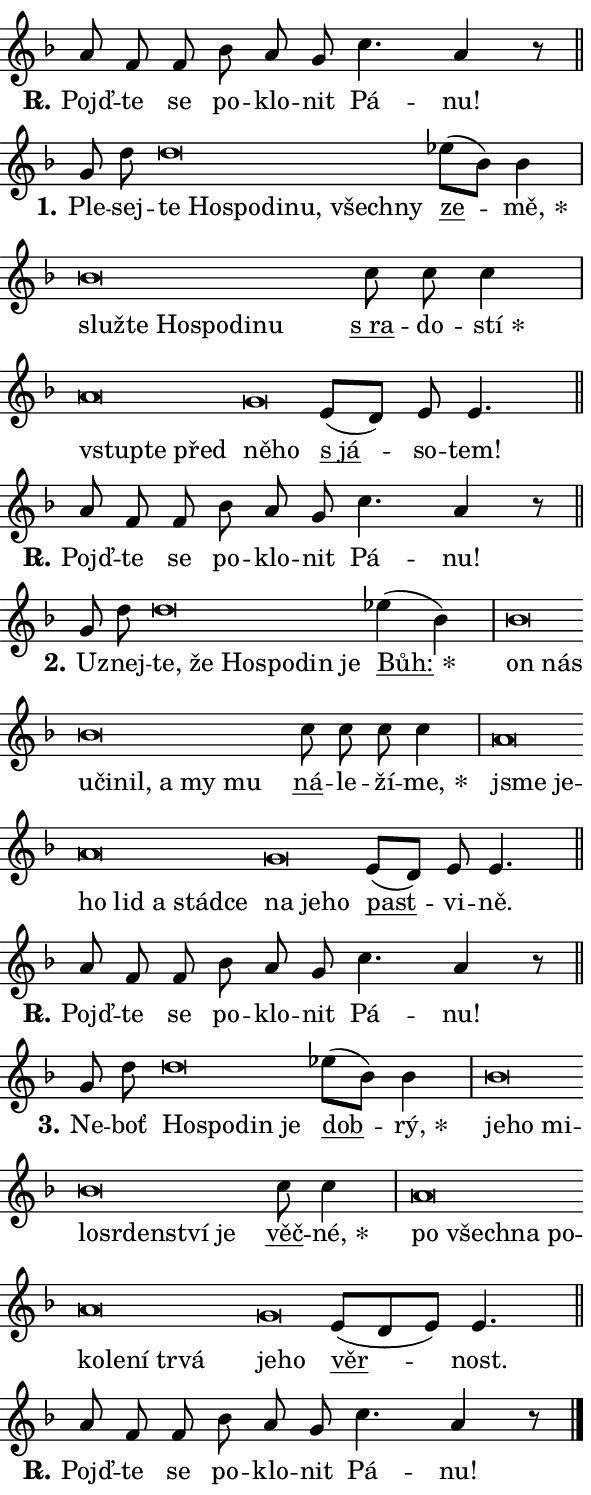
\version "2.24.0"
\header { tagline = "" }
\paper {
  indent = 0\cm
  top-margin = 0\cm
  right-margin = 0.13\cm % to fit lyric hyphens
  bottom-margin = 0\cm
  left-margin = 0\cm
  paper-width = 10\cm
  page-breaking = #ly:one-page-breaking
  system-system-spacing.basic-distance = #11
  score-system-spacing.basic-distance = #11
  ragged-last = ##f
}


%% Author: Thomas Morley
%% https://lists.gnu.org/archive/html/lilypond-user/2020-05/msg00002.html
#(define (line-position grob)
"Returns position of @var[grob} in current system:
   @code{'start}, if at first time-step
   @code{'end}, if at last time-step
   @code{'middle} otherwise
"
  (let* ((col (ly:item-get-column grob))
         (ln (ly:grob-object col 'left-neighbor))
         (rn (ly:grob-object col 'right-neighbor))
         (col-to-check-left (if (ly:grob? ln) ln col))
         (col-to-check-right (if (ly:grob? rn) rn col))
         (break-dir-left
           (and
             (ly:grob-property col-to-check-left 'non-musical #f)
             (ly:item-break-dir col-to-check-left)))
         (break-dir-right
           (and
             (ly:grob-property col-to-check-right 'non-musical #f)
             (ly:item-break-dir col-to-check-right))))
        (cond ((eqv? 1 break-dir-left) 'start)
              ((eqv? -1 break-dir-right) 'end)
              (else 'middle))))

#(define (tranparent-at-line-position vctor)
  (lambda (grob)
  "Relying on @code{line-position} select the relevant enry from @var{vctor}.
Used to determine transparency,"
    (case (line-position grob)
      ((end) (not (vector-ref vctor 0)))
      ((middle) (not (vector-ref vctor 1)))
      ((start) (not (vector-ref vctor 2))))))

noteHeadBreakVisibility =
#(define-music-function (break-visibility)(vector?)
"Makes @code{NoteHead}s transparent relying on @var{break-visibility}"
#{
  \override NoteHead.transparent =
    #(tranparent-at-line-position break-visibility)
#})

#(define delete-ledgers-for-transparent-note-heads
  (lambda (grob)
    "Reads whether a @code{NoteHead} is transparent.
If so this @code{NoteHead} is removed from @code{'note-heads} from
@var{grob}, which is supposed to be @code{LedgerLineSpanner}.
As a result ledgers are not printed for this @code{NoteHead}"
    (let* ((nhds-array (ly:grob-object grob 'note-heads))
           (nhds-list
             (if (ly:grob-array? nhds-array)
                 (ly:grob-array->list nhds-array)
                 '()))
           ;; Relies on the transparent-property being done before
           ;; Staff.LedgerLineSpanner.after-line-breaking is executed.
           ;; This is fragile ...
           (to-keep
             (remove
               (lambda (nhd)
                 (ly:grob-property nhd 'transparent #f))
               nhds-list)))
      ;; TODO find a better method to iterate over grob-arrays, similiar
      ;; to filter/remove etc for lists
      ;; For now rebuilt from scratch
      (set! (ly:grob-object grob 'note-heads)  '())
      (for-each
        (lambda (nhd)
          (ly:pointer-group-interface::add-grob grob 'note-heads nhd))
        to-keep))))

squashNotes = {
  \override NoteHead.X-extent = #'(-0.2 . 0.2)
  \override NoteHead.Y-extent = #'(-0.75 . 0)
  \override NoteHead.stencil =
    #(lambda (grob)
       (let ((pos (ly:grob-property grob 'staff-position)))
         (begin
           (if (< pos -7) (display "ERROR: Lower brevis then expected\n") (display ""))
           (if (<= pos -6) ly:text-interface::print ly:note-head::print))))
}
unSquashNotes = {
  \revert NoteHead.X-extent
  \revert NoteHead.Y-extent
  \revert NoteHead.stencil
}

hideNotes = \noteHeadBreakVisibility #begin-of-line-visible
unHideNotes = \noteHeadBreakVisibility #all-visible

% work-around for resetting accidentals
% https://lilypond.org/doc/v2.23/Documentation/notation/displaying-rhythms#unmetered-music
cadenzaMeasure = {
  \cadenzaOff
  \partial 1024 s1024
  \cadenzaOn
}

#(define-markup-command (accent layout props text) (markup?)
  "Underline accented syllable"
  (interpret-markup layout props
    #{\markup \override #'(offset . 4.3) \underline { #text }#}))

responsum = \markup \concat {
  "R" \hspace #-1.05 \path #0.1 #'((moveto 0 0.07) (lineto 0.9 0.8)) \hspace #0.05 "."
}

spaceSize = #0.6828661417322834 % exact space size for TeX Gyre Schola

\layout {
  \context {
    \Staff
    \remove "Time_signature_engraver"
    \override LedgerLineSpanner.after-line-breaking = #delete-ledgers-for-transparent-note-heads
  }
  \context {
    \Lyrics {
      \override LyricSpace.minimum-distance = \spaceSize
      \override LyricText.font-name = #"TeX Gyre Schola"
      \override LyricText.font-size = 1
      \override StanzaNumber.font-name = #"TeX Gyre Schola Bold"
      \override StanzaNumber.font-size = 1
    }
  }
  \context {
    \Score 
    \override NoteHead.text =
      #(lambda (grob) 
        (let ((pos (ly:grob-property grob 'staff-position)))
          #{\markup {
            \combine
              \halign #-0.55 \raise #(if (= pos -6) 0 0.5) \override #'(thickness . 2) \draw-line #'(3.2 . 0)
              \musicglyph "noteheads.sM1"
          }#}))
  }
}

% magnetic-lyrics.ily
%
%   written by
%     Jean Abou Samra <jean@abou-samra.fr>
%     Werner Lemberg <wl@gnu.org>
%
%   adapted by
%     Jiri Hon <jiri.hon@gmail.com>
%
% Version 2022-Apr-15

% https://www.mail-archive.com/lilypond-user@gnu.org/msg149350.html

#(define (Left_hyphen_pointer_engraver context)
   "Collect syllable-hyphen-syllable occurrences in lyrics and store
them in properties.  This engraver only looks to the left.  For
example, if the lyrics input is @code{foo -- bar}, it does the
following.

@itemize @bullet
@item
Set the @code{text} property of the @code{LyricHyphen} grob between
@q{foo} and @q{bar} to @code{foo}.

@item
Set the @code{left-hyphen} property of the @code{LyricText} grob with
text @q{foo} to the @code{LyricHyphen} grob between @q{foo} and
@q{bar}.
@end itemize

Use this auxiliary engraver in combination with the
@code{lyric-@/text::@/apply-@/magnetic-@/offset!} hook."
   (let ((hyphen #f)
         (text #f))
     (make-engraver
      (acknowledgers
       ((lyric-syllable-interface engraver grob source-engraver)
        (set! text grob)))
      (end-acknowledgers
       ((lyric-hyphen-interface engraver grob source-engraver)
        ;(when (not (grob::has-interface grob 'lyric-space-interface))
          (set! hyphen grob)));)
      ((stop-translation-timestep engraver)
       (when (and text hyphen)
         (ly:grob-set-object! text 'left-hyphen hyphen))
       (set! text #f)
       (set! hyphen #f)))))

#(define (lyric-text::apply-magnetic-offset! grob)
   "If the space between two syllables is less than the value in
property @code{LyricText@/.details@/.squash-threshold}, move the right
syllable to the left so that it gets concatenated with the left
syllable.

Use this function as a hook for
@code{LyricText@/.after-@/line-@/breaking} if the
@code{Left_@/hyphen_@/pointer_@/engraver} is active."
   (let ((hyphen (ly:grob-object grob 'left-hyphen #f)))
     (when hyphen
       (let ((left-text (ly:spanner-bound hyphen LEFT)))
         (when (grob::has-interface left-text 'lyric-syllable-interface)
           (let* ((common (ly:grob-common-refpoint grob left-text X))
                  (this-x-ext (ly:grob-extent grob common X))
                  (left-x-ext
                   (begin
                     ;; Trigger magnetism for left-text.
                     (ly:grob-property left-text 'after-line-breaking)
                     (ly:grob-extent left-text common X)))
                  ;; `delta` is the gap width between two syllables.
                  (delta (- (interval-start this-x-ext)
                            (interval-end left-x-ext)))
                  (details (ly:grob-property grob 'details))
                  (threshold (assoc-get 'squash-threshold details 0.2)))
             (when (< delta threshold)
               (let* (;; We have to manipulate the input text so that
                      ;; ligatures crossing syllable boundaries are not
                      ;; disabled.  For languages based on the Latin
                      ;; script this is essentially a beautification.
                      ;; However, for non-Western scripts it can be a
                      ;; necessity.
                      (lt (ly:grob-property left-text 'text))
                      (rt (ly:grob-property grob 'text))
                      (is-space (grob::has-interface hyphen 'lyric-space-interface))
                      (space (if is-space " " ""))
                      (extra-delta (if is-space spaceSize 0))
                      ;; Append new syllable.
                      (ltrt-space (if (and (string? lt) (string? rt))
                                (string-append lt space rt)
                                (make-concat-markup (list lt space rt))))
                      ;; Right-align `ltrt` to the right side.
                      (ltrt-space-markup (grob-interpret-markup
                               grob
                               (make-translate-markup
                                (cons (interval-length this-x-ext) 0)
                                (make-right-align-markup ltrt-space)))))
                 (begin
                   ;; Don't print `left-text`.
                   (ly:grob-set-property! left-text 'stencil #f)
                   ;; Set text and stencil (which holds all collected
                   ;; syllables so far) and shift it to the left.
                   (ly:grob-set-property! grob 'text ltrt-space)
                   (ly:grob-set-property! grob 'stencil ltrt-space-markup)
                   (ly:grob-translate-axis! grob (- (- delta extra-delta)) X))))))))))


#(define (lyric-hyphen::displace-bounds-first grob)
   ;; Make very sure this callback isn't triggered too early.
   (let ((left (ly:spanner-bound grob LEFT))
         (right (ly:spanner-bound grob RIGHT)))
     (ly:grob-property left 'after-line-breaking)
     (ly:grob-property right 'after-line-breaking)
     (ly:lyric-hyphen::print grob)))

squashThreshold = #0.4

\layout {
  \context {
    \Lyrics
    \consists #Left_hyphen_pointer_engraver
    \override LyricText.after-line-breaking =
      #lyric-text::apply-magnetic-offset!
    \override LyricHyphen.stencil = #lyric-hyphen::displace-bounds-first
    \override LyricText.details.squash-threshold = \squashThreshold
    \override LyricHyphen.minimum-distance = 0
    \override LyricHyphen.minimum-length = \squashThreshold
  }
}

squashText = \override LyricText.details.squash-threshold = 9999
unSquashText = \override LyricText.details.squash-threshold = \squashThreshold

leftText = \override LyricText.self-alignment-X = #LEFT
unLeftText = \revert LyricText.self-alignment-X

starOffset = #(lambda (grob) 
                (let ((x_offset (ly:self-alignment-interface::aligned-on-x-parent grob)))
                  (if (= x_offset 0) 0 (+ x_offset 1.2))))

star = #(define-music-function (syllable)(string?)
"Append star separator at the end of a syllable"
#{
  \once \override LyricText.X-offset = #starOffset
  \lyricmode { \markup {
    #syllable
    \override #'((font-name . "TeX Gyre Schola Bold")) \hspace #0.2 \lower #0.65 \larger "*"
  } }
#})

starAccent = #(define-music-function (syllable)(string?)
"Append star separator at the end of a syllable and make accent"
#{
  \once \override LyricText.X-offset = #starOffset
  \lyricmode { \markup {
    \accent #syllable
    \override #'((font-name . "TeX Gyre Schola Bold")) \hspace #0.2 \lower #0.65 \larger "*"
  } }
#})

breath = #(define-music-function (syllable)(string?)
"Append breathing indicator at the end of a syllable"
#{
  \lyricmode { \markup { #syllable "+" } }
#})

optionalBreath = #(define-music-function (syllable)(string?)
"Append optional breathing indicator at the end of a syllable"
#{
  \lyricmode { \markup { #syllable "(+)" } }
#})


\score {
    <<
        \new Voice = "melody" { \cadenzaOn \key f \major \relative { a'8 f f bes a g c4. a4 r8 \cadenzaMeasure \bar "||" \break } }
        \new Lyrics \lyricsto "melody" { \lyricmode { \set stanza = \responsum
Pojď -- te se po -- klo -- nit Pá -- nu! } }
    >>
    \layout {}
}

\score {
    <<
        \new Voice = "melody" { \cadenzaOn \key f \major \relative { g'8 d' \bar "" \squashNotes d\breve*1/16 \hideNotes \breve*1/16 \bar "" \breve*1/16 \bar "" \breve*1/16 \bar "" \breve*1/16 \bar "" \breve*1/16 \breve*1/16 \bar "" \unHideNotes \unSquashNotes \bar "" es8[( bes)] bes4 \cadenzaMeasure \bar "|" \squashNotes bes\breve*1/16 \hideNotes \breve*1/16 \bar "" \breve*1/16 \bar "" \breve*1/16 \bar "" \breve*1/16 \breve*1/16 \bar "" \unHideNotes \unSquashNotes \bar "" c8 c c4 \cadenzaMeasure \bar "|" \squashNotes a\breve*1/16 \hideNotes \breve*1/16 \breve*1/16 \bar "" \unHideNotes \unSquashNotes \squashNotes g\breve*1/16 \hideNotes \breve*1/16 \bar "" \unHideNotes \unSquashNotes \bar "" e8[( d)] e e4. \cadenzaMeasure \bar "||" \break } }
        \new Lyrics \lyricsto "melody" { \lyricmode { \set stanza = "1."
Ple -- sej -- \leftText te \squashText Ho -- spo -- di -- nu, všech -- ny \unLeftText \unSquashText \markup \accent ze -- \star mě, \leftText služ -- \squashText te Ho -- spo -- di -- nu \unLeftText \unSquashText \markup \accent "s ra" -- do -- \star stí \leftText vstup -- \squashText te před \unSquashText ně -- \squashText ho \unLeftText \unSquashText \markup \accent "s já" -- so -- tem! } }
    >>
    \layout {}
}

\score {
    <<
        \new Voice = "melody" { \cadenzaOn \key f \major \relative { a'8 f f bes a g c4. a4 r8 \cadenzaMeasure \bar "||" \break } }
        \new Lyrics \lyricsto "melody" { \lyricmode { \set stanza = \responsum
Pojď -- te se po -- klo -- nit Pá -- nu! } }
    >>
    \layout {}
}

\score {
    <<
        \new Voice = "melody" { \cadenzaOn \key f \major \relative { g'8 d' \bar "" \squashNotes d\breve*1/16 \hideNotes \breve*1/16 \bar "" \breve*1/16 \bar "" \breve*1/16 \bar "" \breve*1/16 \breve*1/16 \bar "" \unHideNotes \unSquashNotes \bar "" es4( bes) \cadenzaMeasure \bar "|" \squashNotes bes\breve*1/16 \hideNotes \breve*1/16 \bar "" \breve*1/16 \bar "" \breve*1/16 \bar "" \breve*1/16 \bar "" \breve*1/16 \bar "" \breve*1/16 \breve*1/16 \bar "" \unHideNotes \unSquashNotes \bar "" c8 c c c4 \cadenzaMeasure \bar "|" \squashNotes a\breve*1/16 \hideNotes \breve*1/16 \bar "" \breve*1/16 \bar "" \breve*1/16 \bar "" \breve*1/16 \bar "" \breve*1/16 \breve*1/16 \bar "" \unHideNotes \unSquashNotes \squashNotes g\breve*1/16 \hideNotes \breve*1/16 \breve*1/16 \bar "" \unHideNotes \unSquashNotes \bar "" e8[( d)] e e4. \cadenzaMeasure \bar "||" \break } }
        \new Lyrics \lyricsto "melody" { \lyricmode { \set stanza = "2."
U -- znej -- \leftText te, \squashText že Ho -- spo -- din je \unLeftText \unSquashText \starAccent Bůh: \leftText on \squashText nás u -- či -- nil, a my mu \unLeftText \unSquashText \markup \accent ná -- le -- ží -- \star me, \leftText jsme \squashText je -- ho lid a stád -- ce \unSquashText na \squashText je -- ho \unLeftText \unSquashText \markup \accent past -- vi -- ně. } }
    >>
    \layout {}
}

\score {
    <<
        \new Voice = "melody" { \cadenzaOn \key f \major \relative { a'8 f f bes a g c4. a4 r8 \cadenzaMeasure \bar "||" \break } }
        \new Lyrics \lyricsto "melody" { \lyricmode { \set stanza = \responsum
Pojď -- te se po -- klo -- nit Pá -- nu! } }
    >>
    \layout {}
}

\score {
    <<
        \new Voice = "melody" { \cadenzaOn \key f \major \relative { g'8 d' \bar "" \squashNotes d\breve*1/16 \hideNotes \breve*1/16 \bar "" \breve*1/16 \breve*1/16 \bar "" \unHideNotes \unSquashNotes \bar "" es8[( bes)] bes4 \cadenzaMeasure \bar "|" \squashNotes bes\breve*1/16 \hideNotes \breve*1/16 \bar "" \breve*1/16 \bar "" \breve*1/16 \bar "" \breve*1/16 \bar "" \breve*1/16 \bar "" \breve*1/16 \breve*1/16 \bar "" \unHideNotes \unSquashNotes \bar "" c8 c4 \cadenzaMeasure \bar "|" \squashNotes a\breve*1/16 \hideNotes \breve*1/16 \bar "" \breve*1/16 \bar "" \breve*1/16 \bar "" \breve*1/16 \bar "" \breve*1/16 \bar "" \breve*1/16 \bar "" \breve*1/16 \breve*1/16 \bar "" \unHideNotes \unSquashNotes \squashNotes g\breve*1/16 \hideNotes \breve*1/16 \bar "" \unHideNotes \unSquashNotes \bar "" e8[( d e)] e4. \cadenzaMeasure \bar "||" \break } }
        \new Lyrics \lyricsto "melody" { \lyricmode { \set stanza = "3."
Ne -- boť \leftText Ho -- \squashText spo -- din je \unLeftText \unSquashText \markup \accent dob -- \star rý, \leftText je -- \squashText ho mi -- lo -- sr -- den -- ství je \unLeftText \unSquashText \markup \accent věč -- \star né, \leftText po \squashText všech -- na po -- ko -- le -- ní tr -- vá \unSquashText je -- \squashText ho \unLeftText \unSquashText \markup \accent věr -- nost. } }
    >>
    \layout {}
}

\score {
    <<
        \new Voice = "melody" { \cadenzaOn \key f \major \relative { a'8 f f bes a g c4. a4 r8 \cadenzaMeasure \bar "||" \break } \bar "|." }
        \new Lyrics \lyricsto "melody" { \lyricmode { \set stanza = \responsum
Pojď -- te se po -- klo -- nit Pá -- nu! } }
    >>
    \layout {}
}
